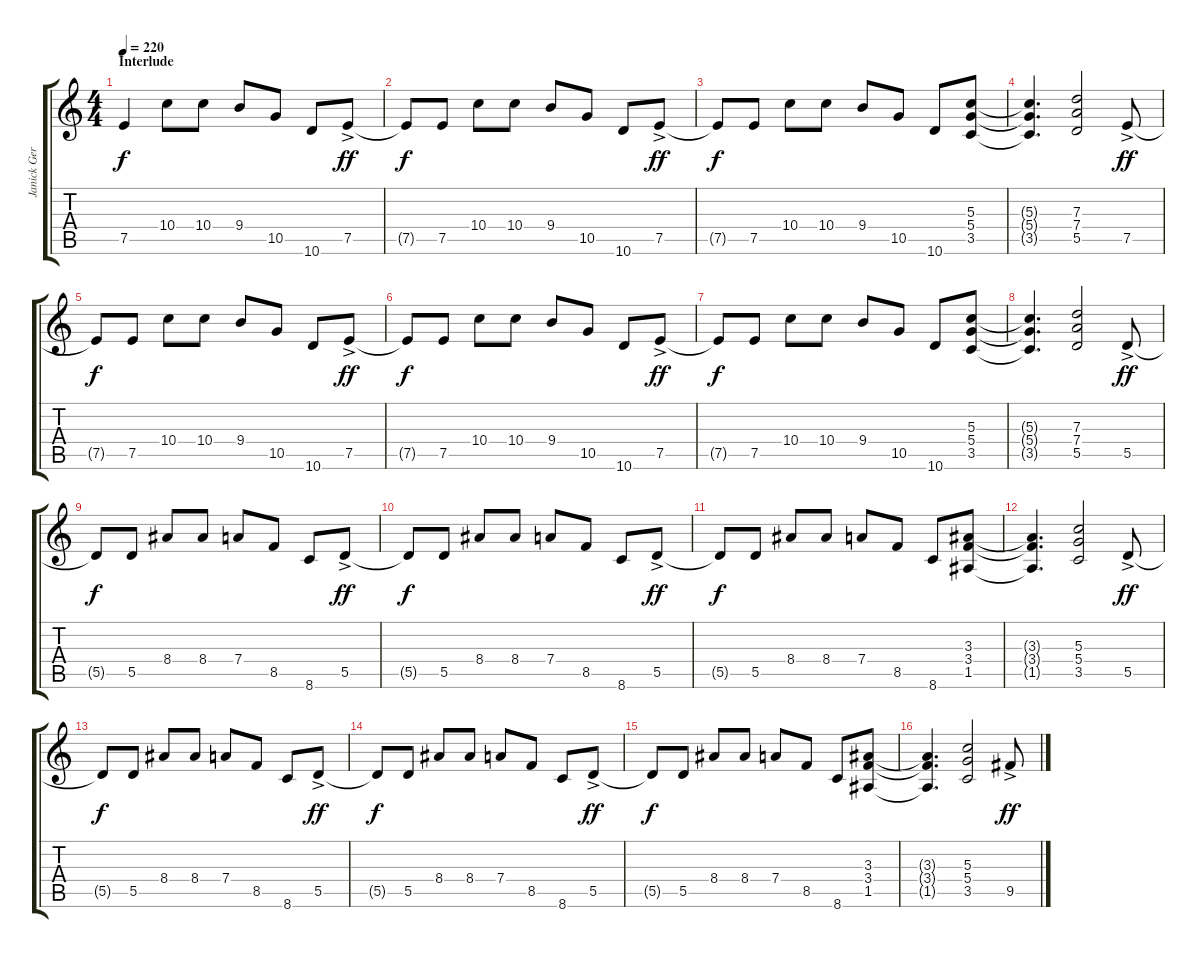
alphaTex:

\track ("Janick Gers" "Janick Ger") {instrument distortionguitar}
\staff {score tabs}
\tuning (E4 B3 G3 D3 A2 E2) {hide}
\ts (4 4)
\section ("" "Interlude")
\tempo 220
\clef g2
\ks c
7.5.4{dy f volume 12 balance 16 instrument distortionguitar} 10.4.8 10.4.8 9.4.8 10.5.8 10.6.8 7.5{ac}.8{dy ff} |
7.5{t}.8{dy f} 7.5.8 10.4.8 10.4.8 9.4.8 10.5.8 10.6.8 7.5{ac}.8{dy ff} |
7.5{t}.8{dy f} 7.5.8 10.4.8 10.4.8 9.4.8 10.5.8 10.6.8 (5.3 5.4 3.5).8 |
(5.3{t} 5.4{t} 3.5{t}).4{d} (7.3 7.4 5.5).2 7.5{ac}.8{dy ff} |
7.5{t}.8{dy f} 7.5.8 10.4.8 10.4.8 9.4.8 10.5.8 10.6.8 7.5{ac}.8{dy ff} |
7.5{t}.8{dy f} 7.5.8 10.4.8 10.4.8 9.4.8 10.5.8 10.6.8 7.5{ac}.8{dy ff} |
7.5{t}.8{dy f} 7.5.8 10.4.8 10.4.8 9.4.8 10.5.8 10.6.8 (5.3 5.4 3.5).8 |
(5.3{t} 5.4{t} 3.5{t}).4{d} (7.3 7.4 5.5).2 5.5{ac}.8{dy ff} |
5.5{t}.8{dy f} 5.5.8 8.4.8 8.4.8 7.4.8 8.5.8 8.6.8 5.5{ac}.8{dy ff} |
5.5{t}.8{dy f} 5.5.8 8.4.8 8.4.8 7.4.8 8.5.8 8.6.8 5.5{ac}.8{dy ff} |
5.5{t}.8{dy f} 5.5.8 8.4.8 8.4.8 7.4.8 8.5.8 8.6.8 (3.3 3.4 1.5).8 |
(3.3{t} 3.4{t} 1.5{t}).4{d} (5.3 5.4 3.5).2 5.5{ac}.8{dy ff} |
5.5{t}.8{dy f} 5.5.8 8.4.8 8.4.8 7.4.8 8.5.8 8.6.8 5.5{ac}.8{dy ff} |
5.5{t}.8{dy f} 5.5.8 8.4.8 8.4.8 7.4.8 8.5.8 8.6.8 5.5{ac}.8{dy ff} |
5.5{t}.8{dy f} 5.5.8 8.4.8 8.4.8 7.4.8 8.5.8 8.6.8 (3.3 3.4 1.5).8 |
(3.3{t} 3.4{t} 1.5{t}).4{d} (5.3 5.4 3.5).2 9.5{ac}.8{dy ff}
